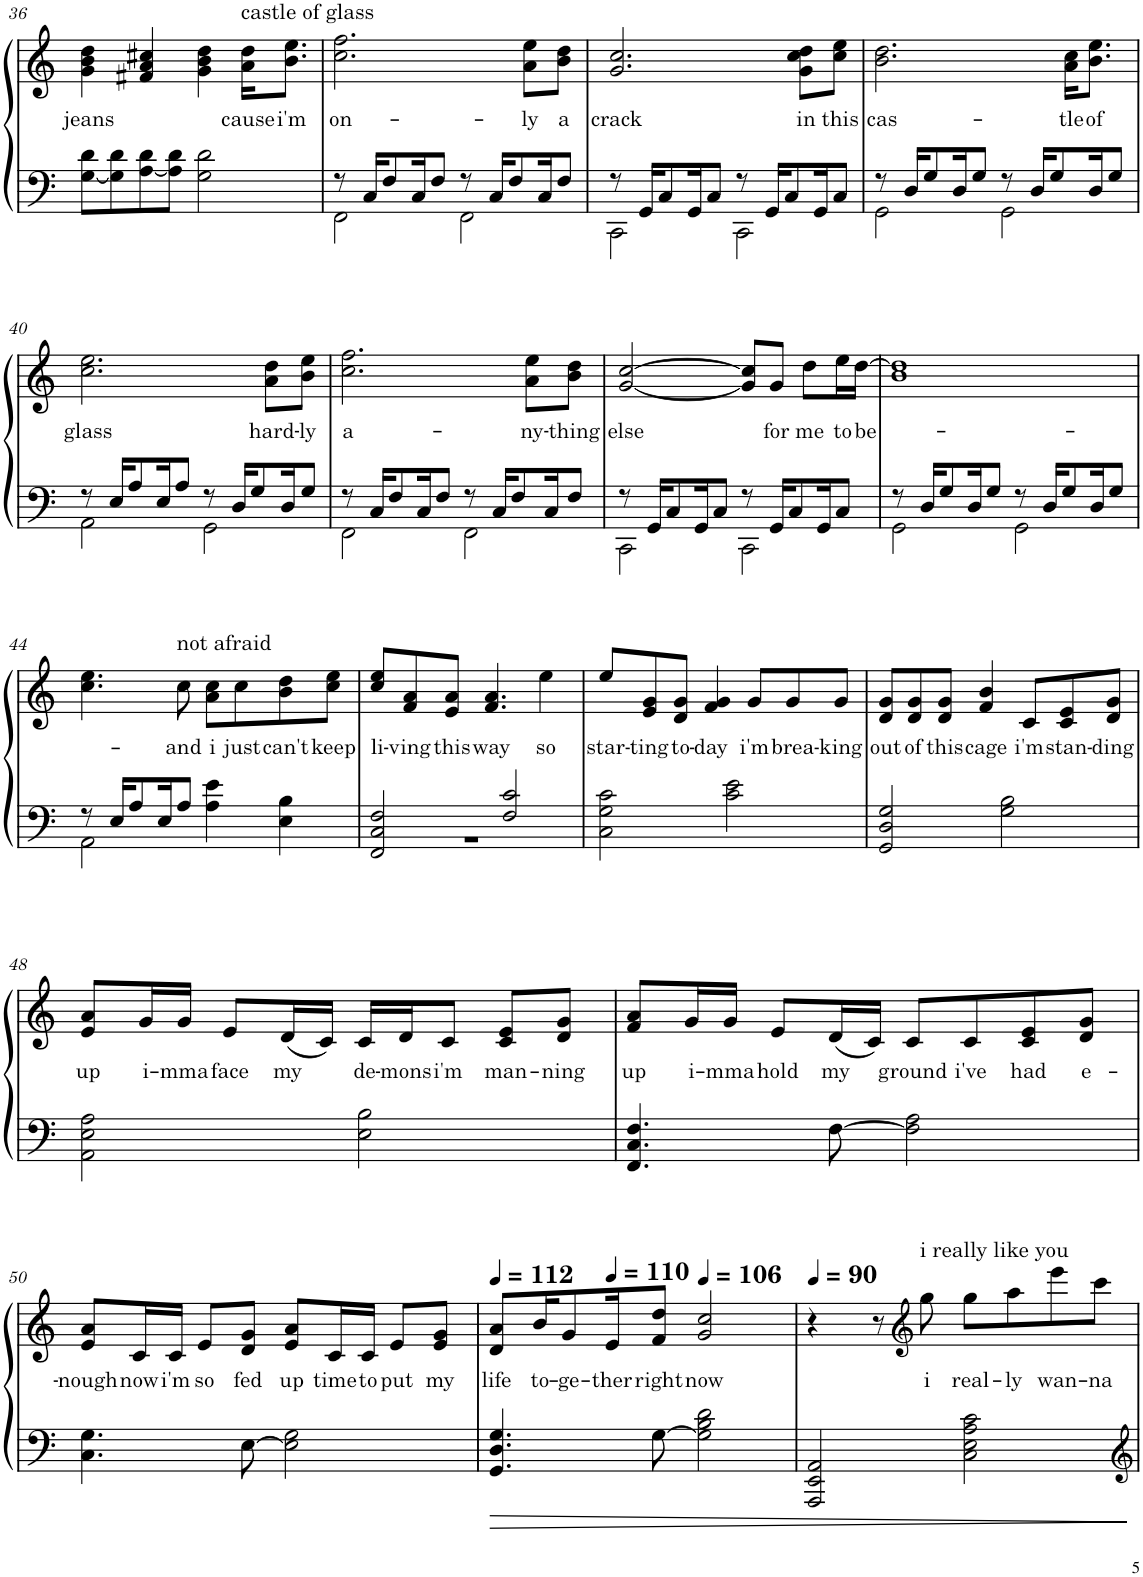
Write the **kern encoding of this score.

**kern	**kern	**text
*part1	*part1	*part1
*staff2	*staff1	*staff1
*I"Piano	*	*
*I'Pno.	*	*
!!LO:PB:g=z
*clefF4	*clefG2	*
*k[]	*k[]	*
*M4/4	*M4/4	*
=36	=36	=36
!	!	!LO:LY:b
[8G\ 8d\L	4g\ 4b\ 4dd\	jeans
8G\] 8d\	.	.
[8A\ 8d\	4f#X/ 4a/ 4cc#X/	.
8A\] 8d\J	.	.
2G\ 2d\	4g\ 4b\ 4dd\	.
!	!LO:TX:a:t=castle of glass	!
!	!	!LO:LY:b
.	16a\ 16dd\KL	cause
!	!	!LO:LY:b
.	8.b\ 8.ee\J	i'm
=37	=37	=37
*^	*	*
!	!	!	!LO:LY:b
8r	2FF\	2.cc\ 2.ff\	on-
16C/KL	.	.	.
8F/	.	.	.
16C/K	.	.	.
8F/J	.	.	.
8r	2FF\	.	.
16C/KL	.	.	.
8F/	.	.	.
!	!	!	!LO:LY:b
.	.	8a\ 8ee\L	-ly
16C/K	.	.	.
!	!	!	!LO:LY:b
8F/J	.	8b\ 8dd\J	a
=38	=38	=38	=38
!	!	!	!LO:LY:b
8r	2CC\	2.g/ 2.cc/	crack
16GG/KL	.	.	.
8C/	.	.	.
16GG/K	.	.	.
8C/J	.	.	.
8r	2CC\	.	.
16GG/KL	.	.	.
8C/	.	.	.
!	!	!	!LO:LY:b
.	.	8g\ 8cc\ 8dd\L	in
16GG/K	.	.	.
!	!	!	!LO:LY:b
8C/J	.	8cc\ 8ee\J	this
=39	=39	=39	=39
!	!	!	!LO:LY:b
8r	2GG\	2.b\ 2.dd\	cas-
16D/KL	.	.	.
8G/	.	.	.
16D/K	.	.	.
8G/J	.	.	.
8r	2GG\	.	.
16D/KL	.	.	.
8G/	.	.	.
!	!	!	!LO:LY:b
.	.	16a\ 16cc\KL	-tle
!	!	!	!LO:LY:b
16D/K	.	8.b\ 8.ee\J	of
8G/J	.	.	.
!!LO:LB:g=z
=40	=40	=40	=40
!	!	!	!LO:LY:b
8r	2AA\	2.cc\ 2.ee\	glass
16E/KL	.	.	.
8A/	.	.	.
16E/K	.	.	.
8A/J	.	.	.
8r	2GG\	.	.
16D/KL	.	.	.
8G/	.	.	.
!	!	!	!LO:LY:b
.	.	8a\ 8dd\L	hard-
16D/K	.	.	.
!	!	!	!LO:LY:b
8G/J	.	8b\ 8ee\J	-ly
=41	=41	=41	=41
!	!	!	!LO:LY:b
8r	2FF\	2.cc\ 2.ff\	a-
16C/KL	.	.	.
8F/	.	.	.
16C/K	.	.	.
8F/J	.	.	.
8r	2FF\	.	.
16C/KL	.	.	.
8F/	.	.	.
!	!	!	!LO:LY:b
.	.	8a\ 8ee\L	-ny-
16C/K	.	.	.
!	!	!	!LO:LY:b
8F/J	.	8b\ 8dd\J	-thing
=42	=42	=42	=42
!	!	!	!LO:LY:b
8r	2CC\	[2g/ [2cc/	else
16GG/KL	.	.	.
8C/	.	.	.
16GG/K	.	.	.
8C/J	.	.	.
8r	2CC\	8g/] 8cc/]L	.
!	!	!	!LO:LY:b
16GG/KL	.	8g/J	for
8C/	.	.	.
!	!	!	!LO:LY:b
.	.	8dd\L	me
16GG/K	.	.	.
!	!	!	!LO:LY:b
8C/J	.	16ee\L	to
!	!	!	!LO:LY:b
.	.	[16dd\JJ	be-
=43	=43	=43	=43
8r	2GG\	1b 1dd]	.
16D/KL	.	.	.
8G/	.	.	.
16D/K	.	.	.
8G/J	.	.	.
8r	2GG\	.	.
16D/KL	.	.	.
8G/	.	.	.
16D/K	.	.	.
8G/J	.	.	.
!!LO:LB:g=z
=44	=44	=44	=44
8r	2AA\	4.cc\ 4.ee\	.
16E/KL	.	.	.
8A/	.	.	.
16E/K	.	.	.
!	!	!LO:TX:a:t=not afraid	!
!	!	!	!LO:LY:b
8A/J	.	8cc\	and
!	!	!	!LO:LY:b
4A\ 4e\	2ryy	8a\ 8cc\L	i
!	!	!	!LO:LY:b
.	.	8cc\	just
!	!	!	!LO:LY:b
4E\ 4B\	.	8b\ 8dd\	can't
!	!	!	!LO:LY:b
.	.	8cc\ 8ee\J	keep
=45	=45	=45	=45
!	!	!	!LO:LY:b
2FF/ 2C/ 2F/	1r	8cc/ 8ee/L	li-
!	!	!	!LO:LY:b
.	.	8f/ 8a/	-ving
!	!	!	!LO:LY:b
.	.	8e/ 8a/J	this
!	!	!	!LO:LY:b
.	.	4.f/ 4.a/	way
2F/ 2c/	.	.	.
!	!	!	!LO:LY:b
.	.	4ee\	so
*v	*v	*	*
=46	=46	=46
!	!	!LO:LY:b
2C\ 2G\ 2c\	8ee/L	star-
!	!	!LO:LY:b
.	8e/ 8g/	-ting
!	!	!LO:LY:b
.	8d/ 8g/J	to-
!	!	!LO:LY:b
.	4f/ 4g/	-day
2c\ 2e\	.	.
!	!	!LO:LY:b
.	8g/L	i'm
!	!	!LO:LY:b
.	8g/	brea-
!	!	!LO:LY:b
.	8g/J	-king
=47	=47	=47
!	!	!LO:LY:b
2GG/ 2D/ 2G/	8d/ 8g/L	out
!	!	!LO:LY:b
.	8d/ 8g/	of
!	!	!LO:LY:b
.	8d/ 8g/J	this
!	!	!LO:LY:b
.	4f/ 4b/	cage
2G\ 2B\	.	.
!	!	!LO:LY:b
.	8c/L	i'm
!	!	!LO:LY:b
.	8c/ 8e/	stan-
!	!	!LO:LY:b
.	8d/ 8g/J	-ding
!!LO:LB:g=z
=48	=48	=48
!	!	!LO:LY:b
2AA\ 2E\ 2A\	8e/ 8a/L	up
!	!	!LO:LY:b
.	16g/L	i-
!	!	!LO:LY:b
.	16g/JJ	-mma
!	!	!LO:LY:b
.	8e/L	face
!	!	!LO:LY:b
.	(16d/L	my
.	16c/JJ)	.
!	!	!LO:LY:b
2E\ 2B\	16c/LL	de-
!	!	!LO:LY:b
.	16d/J	-mons
!	!	!LO:LY:b
.	8c/J	i'm
!	!	!LO:LY:b
.	8c/ 8e/L	man-
!	!	!LO:LY:b
.	8d/ 8g/J	-ning
=49	=49	=49
!	!	!LO:LY:b
4.FF/ 4.C/ 4.F/	8f/ 8a/L	up
!	!	!LO:LY:b
.	16g/L	i-
!	!	!LO:LY:b
.	16g/JJ	-mma
!	!	!LO:LY:b
.	8e/L	hold
!	!	!LO:LY:b
[8F\	(16d/L	my
.	16c/JJ)	.
!	!	!LO:LY:b
2F\] 2A\	8c/L	ground
!	!	!LO:LY:b
.	8c/	i've
!	!	!LO:LY:b
.	8c/ 8e/	had
!	!	!LO:LY:b
.	8d/ 8g/J	e-
!!LO:LB:g=z
=50	=50	=50
!	!	!LO:LY:b
4.C\ 4.G\	8e/ 8a/L	-nough
!	!	!LO:LY:b
.	16c/L	now
!	!	!LO:LY:b
.	16c/JJ	i'm
!	!	!LO:LY:b
.	8e/L	so
!	!	!LO:LY:b
[8E\	8d/ 8g/J	fed
!	!	!LO:LY:b
2E\] 2G\	8e/ 8a/L	up
!	!	!LO:LY:b
.	16c/L	time
!	!	!LO:LY:b
.	16c/JJ	to
!	!	!LO:LY:b
.	8e/L	put
!	!	!LO:LY:b
.	8e/ 8g/J	my
=51	=51	=51
*	*MM112	*
!	!	!LO:LY:b
4.GG/ 4.D/ 4.G/	8d/ 8a/L	life
!	!	!LO:LY:b
.	16b/K	to-
!	!	!LO:LY:b
.	8g/	-ge-
*	*MM110	*
!	!	!LO:LY:b
.	16e/K	-ther
!	!	!LO:LY:b
[8G\	8f/ 8dd/J	right
*	*MM106	*
!	!	!LO:LY:b
2G\] 2B\ 2d\	2g/ 2cc/	now
=52	=52	=52
*	*MM90	*
2AAA/ 2EE/ 2AA/	4r	.
.	8r	.
*	*clefG2	*
!	!LO:TX:a:t=i really like you	!
!	!	!LO:LY:b
.	8gg\	i
!	!	!LO:LY:b
2C\ 2E\ 2A\ 2c\	8gg\L	real-
!	!	!LO:LY:b
.	8aa\	-ly
!	!	!LO:LY:b
.	8eee\	wan-
!	!	!LO:LY:b
.	8ccc\J	-na
=	=	=
*-	*-	*-
